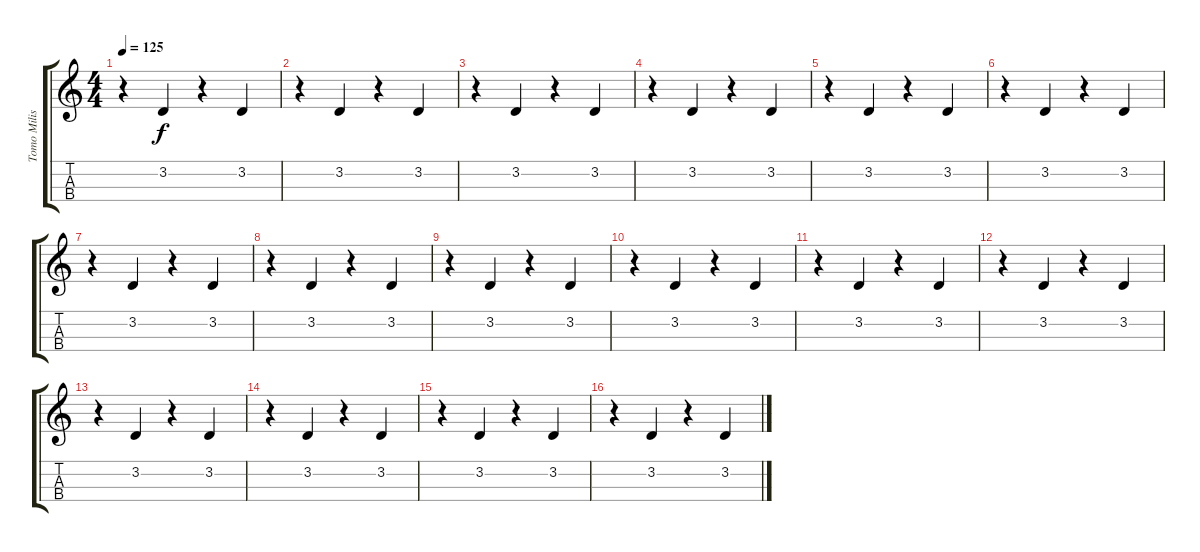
\track ("Tomo Milisevic" "Tomo Milis") {instrument woodblock}
\staff {score tabs}
\tuning (E4 B3 G3 D3) {hide}
\ts (4 4)
\tempo 125
\clef g2
\ks c
r.4{dy f} 3.2.4 r.4 3.2.4 |
r.4 3.2.4 r.4 3.2.4 |
r.4 3.2.4 r.4 3.2.4 |
r.4 3.2.4 r.4 3.2.4 |
r.4 3.2.4 r.4 3.2.4 |
r.4 3.2.4 r.4 3.2.4 |
r.4 3.2.4 r.4 3.2.4 |
r.4 3.2.4 r.4 3.2.4 |
r.4 3.2.4 r.4 3.2.4 |
r.4 3.2.4 r.4 3.2.4 |
r.4 3.2.4 r.4 3.2.4 |
r.4 3.2.4 r.4 3.2.4 |
r.4 3.2.4 r.4 3.2.4 |
r.4 3.2.4 r.4 3.2.4 |
r.4 3.2.4 r.4 3.2.4 |
r.4 3.2.4 r.4 3.2.4
